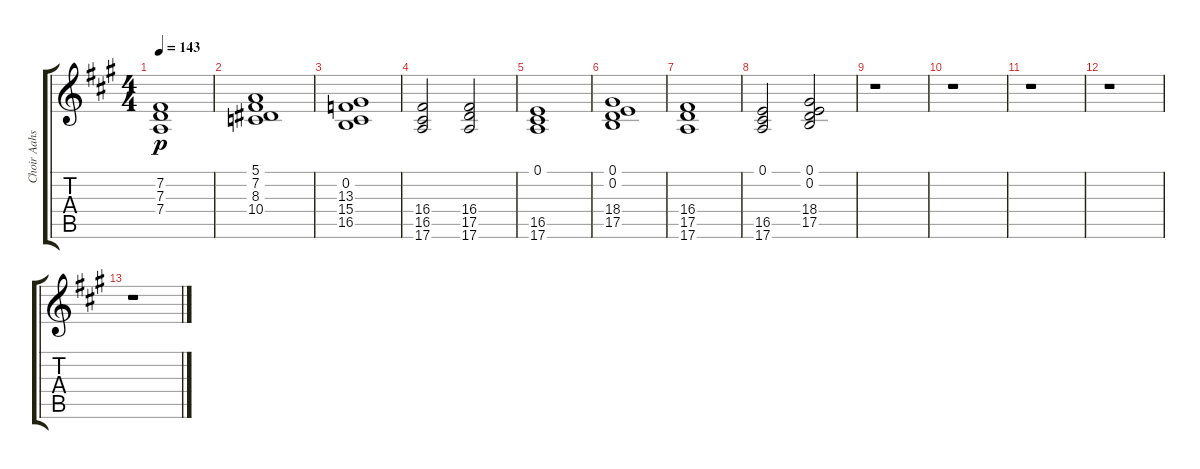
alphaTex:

\track ("Choir Aahs" "Choir Aahs") {instrument choiraahs}
\staff {score tabs}
\tuning (E4 B3 G3 D3 A2 E2) {hide}
\ts (4 4)
\tempo 143
\clef g2
\ks a
(7.2 7.3 7.4).1{dy p} |
(5.1 7.2 8.3 10.4).1 |
(0.2 13.3 15.4 16.5).1 |
(16.4 16.5 17.6).2 (16.4 17.5 17.6).2 |
(0.1 16.5 17.6).1 |
(0.1 0.2 18.4 17.5).1 |
(16.4 17.5 17.6).1 |
(0.1 16.5 17.6).2 (0.1 0.2 18.4 17.5).2 |
r.1 |
r.1 |
r.1 |
r.1 |
r.1
